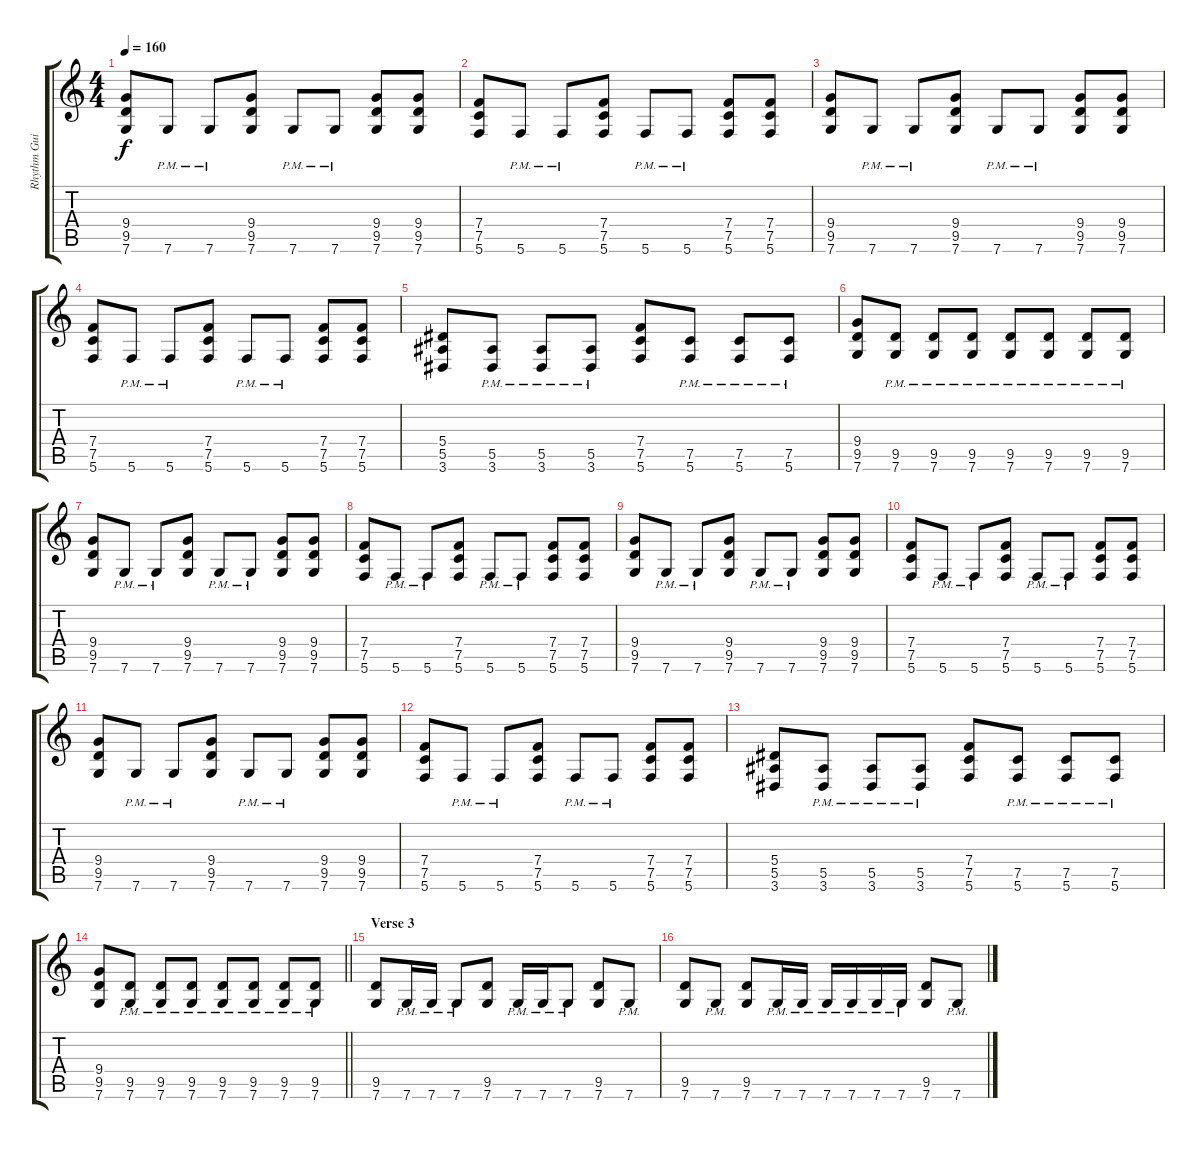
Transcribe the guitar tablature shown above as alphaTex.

\track ("Rhythm Guitar" "Rhythm Gui") {instrument distortionguitar}
\staff {score tabs}
\tuning (C4 G3 Eb3 Bb2 F2 C2) {hide}
\ts (4 4)
\tempo 160
\clef g2
\ks c
(9.4 9.5 7.6).8{dy f} 7.6{pm}.8 7.6{pm}.8 (9.4 9.5 7.6).8 7.6{pm}.8 7.6{pm}.8 (9.4 9.5 7.6).8 (9.4 9.5 7.6).8 |
(7.4 7.5 5.6).8 5.6{pm}.8 5.6{pm}.8 (7.4 7.5 5.6).8 5.6{pm}.8 5.6{pm}.8 (7.4 7.5 5.6).8 (7.4 7.5 5.6).8 |
(9.4 9.5 7.6).8 7.6{pm}.8 7.6{pm}.8 (9.4 9.5 7.6).8 7.6{pm}.8 7.6{pm}.8 (9.4 9.5 7.6).8 (9.4 9.5 7.6).8 |
(7.4 7.5 5.6).8 5.6{pm}.8 5.6{pm}.8 (7.4 7.5 5.6).8 5.6{pm}.8 5.6{pm}.8 (7.4 7.5 5.6).8 (7.4 7.5 5.6).8 |
(5.4 5.5 3.6).8 (5.5{pm} 3.6{pm}).8 (5.5{pm} 3.6{pm}).8 (5.5{pm} 3.6{pm}).8 (7.4 7.5 5.6).8 (7.5{pm} 5.6{pm}).8 (7.5{pm} 5.6{pm}).8 (7.5{pm} 5.6{pm}).8 |
(9.4 9.5 7.6).8 (9.5{pm} 7.6{pm}).8 (9.5{pm} 7.6{pm}).8 (9.5{pm} 7.6).8 (9.5{pm} 7.6{pm}).8 (9.5{pm} 7.6{pm}).8 (9.5{pm} 7.6).8 (9.5{pm} 7.6).8 |
(9.4 9.5 7.6).8 7.6{pm}.8 7.6{pm}.8 (9.4 9.5 7.6).8 7.6{pm}.8 7.6{pm}.8 (9.4 9.5 7.6).8 (9.4 9.5 7.6).8 |
(7.4 7.5 5.6).8 5.6{pm}.8 5.6{pm}.8 (7.4 7.5 5.6).8 5.6{pm}.8 5.6{pm}.8 (7.4 7.5 5.6).8 (7.4 7.5 5.6).8 |
(9.4 9.5 7.6).8 7.6{pm}.8 7.6{pm}.8 (9.4 9.5 7.6).8 7.6{pm}.8 7.6{pm}.8 (9.4 9.5 7.6).8 (9.4 9.5 7.6).8 |
(7.4 7.5 5.6).8 5.6{pm}.8 5.6{pm}.8 (7.4 7.5 5.6).8 5.6{pm}.8 5.6{pm}.8 (7.4 7.5 5.6).8 (7.4 7.5 5.6).8 |
(9.4 9.5 7.6).8 7.6{pm}.8 7.6{pm}.8 (9.4 9.5 7.6).8 7.6{pm}.8 7.6{pm}.8 (9.4 9.5 7.6).8 (9.4 9.5 7.6).8 |
(7.4 7.5 5.6).8 5.6{pm}.8 5.6{pm}.8 (7.4 7.5 5.6).8 5.6{pm}.8 5.6{pm}.8 (7.4 7.5 5.6).8 (7.4 7.5 5.6).8 |
(5.4 5.5 3.6).8 (5.5{pm} 3.6{pm}).8 (5.5{pm} 3.6{pm}).8 (5.5{pm} 3.6{pm}).8 (7.4 7.5 5.6).8 (7.5{pm} 5.6{pm}).8 (7.5{pm} 5.6{pm}).8 (7.5{pm} 5.6{pm}).8 |
\barLineRight lightlight
(9.4 9.5 7.6).8 (9.5{pm} 7.6{pm}).8 (9.5{pm} 7.6{pm}).8 (9.5{pm} 7.6).8 (9.5{pm} 7.6{pm}).8 (9.5{pm} 7.6{pm}).8 (9.5{pm} 7.6).8 (9.5{pm} 7.6).8 |
\section ("" "Verse 3")
(9.5 7.6).8 7.6{pm}.16 7.6{pm}.16 7.6{pm}.8 (9.5 7.6).8 7.6{pm}.16 7.6{pm}.16 7.6{pm}.8 (9.5 7.6).8 7.6{pm}.8 |
(9.5 7.6).8 7.6{pm}.8 (9.5 7.6).8 7.6{pm}.16 7.6{pm}.16 7.6{pm}.16 7.6{pm}.16 7.6{pm}.16 7.6{pm}.16 (9.5 7.6).8 7.6{pm}.8
